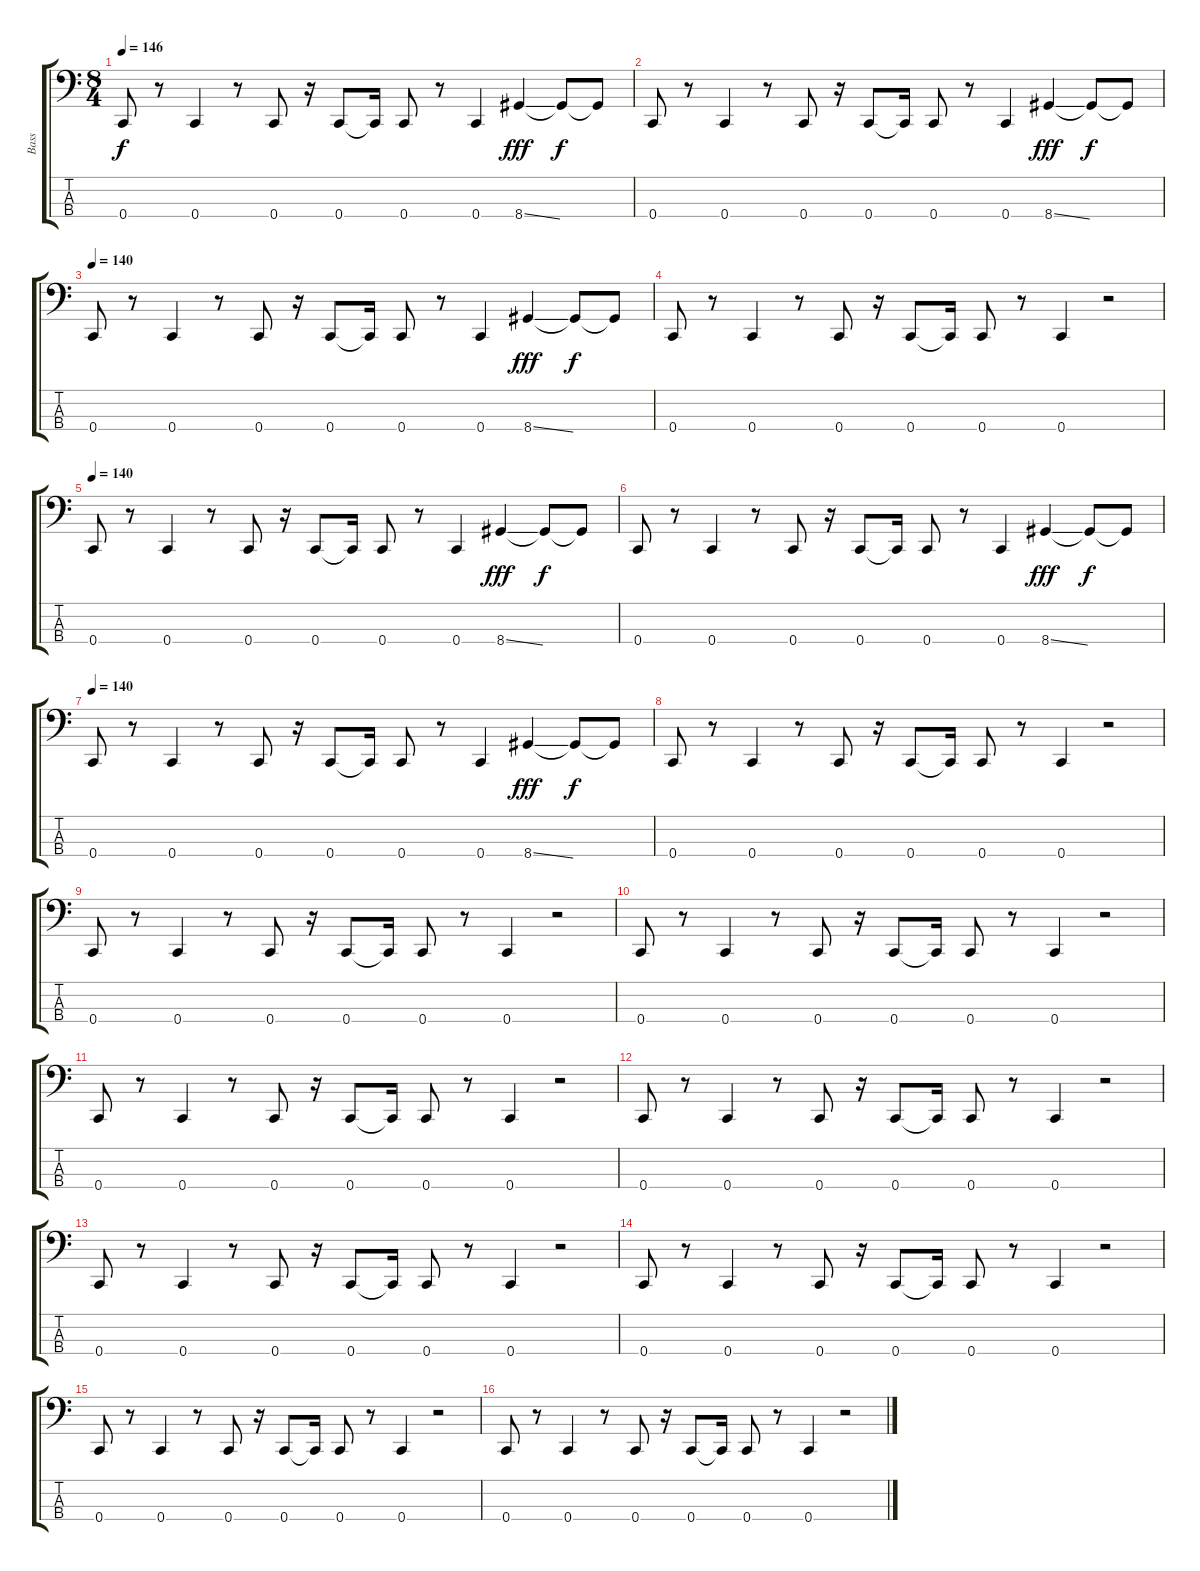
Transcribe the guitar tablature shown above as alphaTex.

\track ("Bass" "Bass") {instrument electricbassfinger}
\staff {score tabs}
\tuning (F2 C2 G1 C1) {hide}
\ts (8 4)
\tempo 146
\clef f4
\ks c
0.4.8{dy f instrument electricbassfinger} r.8 0.4.4 r.8 0.4.8 r.16 0.4.8 0.4{t}.16 0.4.8 r.8 0.4.4 8.4{ss}.4{dy fff} 8.4{t}.8{dy f} 8.4{t}.8 |
0.4.8 r.8 0.4.4 r.8 0.4.8 r.16 0.4.8 0.4{t}.16 0.4.8 r.8 0.4.4 8.4{ss}.4{dy fff} 8.4{t}.8{dy f} 8.4{t}.8 |
\tempo 140
0.4.8 r.8 0.4.4 r.8 0.4.8 r.16 0.4.8 0.4{t}.16 0.4.8 r.8 0.4.4 8.4{ss}.4{dy fff} 8.4{t}.8{dy f} 8.4{t}.8 |
0.4.8 r.8 0.4.4 r.8 0.4.8 r.16 0.4.8 0.4{t}.16 0.4.8 r.8 0.4.4 r.2 |
\tempo 140
0.4.8 r.8 0.4.4 r.8 0.4.8 r.16 0.4.8 0.4{t}.16 0.4.8 r.8 0.4.4 8.4{ss}.4{dy fff} 8.4{t}.8{dy f} 8.4{t}.8 |
0.4.8 r.8 0.4.4 r.8 0.4.8 r.16 0.4.8 0.4{t}.16 0.4.8 r.8 0.4.4 8.4{ss}.4{dy fff} 8.4{t}.8{dy f} 8.4{t}.8 |
\tempo 140
0.4.8 r.8 0.4.4 r.8 0.4.8 r.16 0.4.8 0.4{t}.16 0.4.8 r.8 0.4.4 8.4{ss}.4{dy fff} 8.4{t}.8{dy f} 8.4{t}.8 |
0.4.8 r.8 0.4.4 r.8 0.4.8 r.16 0.4.8 0.4{t}.16 0.4.8 r.8 0.4.4 r.2 |
0.4.8 r.8 0.4.4 r.8 0.4.8 r.16 0.4.8 0.4{t}.16 0.4.8 r.8 0.4.4 r.2 |
0.4.8 r.8 0.4.4 r.8 0.4.8 r.16 0.4.8 0.4{t}.16 0.4.8 r.8 0.4.4 r.2 |
0.4.8 r.8 0.4.4 r.8 0.4.8 r.16 0.4.8 0.4{t}.16 0.4.8 r.8 0.4.4 r.2 |
0.4.8 r.8 0.4.4 r.8 0.4.8 r.16 0.4.8 0.4{t}.16 0.4.8 r.8 0.4.4 r.2 |
0.4.8 r.8 0.4.4 r.8 0.4.8 r.16 0.4.8 0.4{t}.16 0.4.8 r.8 0.4.4 r.2 |
0.4.8 r.8 0.4.4 r.8 0.4.8 r.16 0.4.8 0.4{t}.16 0.4.8 r.8 0.4.4 r.2 |
0.4.8 r.8 0.4.4 r.8 0.4.8 r.16 0.4.8 0.4{t}.16 0.4.8 r.8 0.4.4 r.2 |
0.4.8 r.8 0.4.4 r.8 0.4.8 r.16 0.4.8 0.4{t}.16 0.4.8 r.8 0.4.4 r.2
